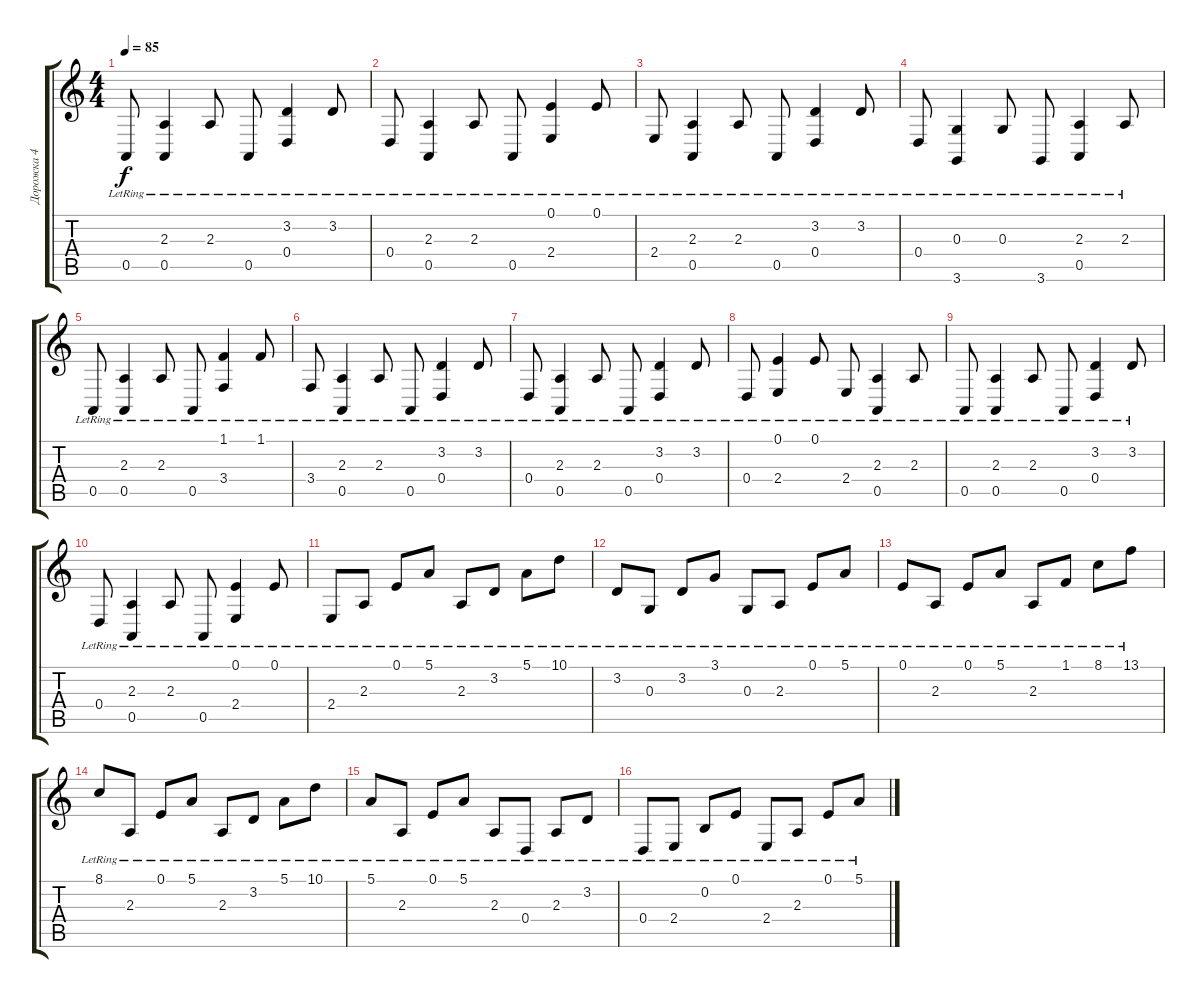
\track ("Дорожка 4" "Дорожка 4") {instrument acousticgrandpiano}
\staff {score tabs}
\tuning (E4 B3 G3 D3 A2 E2) {hide}
\ts (4 4)
\tempo 85
\clef g2
\ks c
0.5{lr}.8{dy f} (2.3{lr} 0.5{lr}).4 2.3{lr}.8 0.5{lr}.8 (3.2{lr} 0.4{lr}).4 3.2{lr}.8 |
0.4{lr}.8 (2.3{lr} 0.5{lr}).4 2.3{lr}.8 0.5{lr}.8 (0.1{lr} 2.4{lr}).4 0.1{lr}.8 |
2.4{lr}.8 (2.3{lr} 0.5{lr}).4 2.3{lr}.8 0.5{lr}.8 (3.2{lr} 0.4{lr}).4 3.2{lr}.8 |
0.4{lr}.8 (0.3{lr} 3.6{lr}).4 0.3{lr}.8 3.6{lr}.8 (2.3{lr} 0.5{lr}).4 2.3{lr}.8 |
0.5{lr}.8 (2.3{lr} 0.5{lr}).4 2.3{lr}.8 0.5{lr}.8 (1.1{lr} 3.4{lr}).4 1.1{lr}.8 |
3.4{lr}.8 (2.3{lr} 0.5{lr}).4 2.3{lr}.8 0.5{lr}.8 (3.2{lr} 0.4{lr}).4 3.2{lr}.8 |
0.4{lr}.8 (2.3{lr} 0.5{lr}).4 2.3{lr}.8 0.5{lr}.8 (3.2{lr} 0.4{lr}).4 3.2{lr}.8 |
0.4{lr}.8 (0.1{lr} 2.4{lr}).4 0.1{lr}.8 2.4{lr}.8 (2.3{lr} 0.5{lr}).4 2.3{lr}.8 |
0.5{lr}.8 (2.3{lr} 0.5{lr}).4 2.3{lr}.8 0.5{lr}.8 (3.2{lr} 0.4{lr}).4 3.2{lr}.8 |
0.4{lr}.8 (2.3{lr} 0.5{lr}).4 2.3{lr}.8 0.5{lr}.8 (0.1{lr} 2.4{lr}).4 0.1{lr}.8 |
2.4{lr}.8 2.3{lr}.8 0.1{lr}.8 5.1{lr}.8 2.3{lr}.8 3.2{lr}.8 5.1{lr}.8 10.1{lr}.8 |
3.2{lr}.8 0.3{lr}.8 3.2{lr}.8 3.1{lr}.8 0.3{lr}.8 2.3{lr}.8 0.1{lr}.8 5.1{lr}.8 |
0.1{lr}.8 2.3{lr}.8 0.1{lr}.8 5.1{lr}.8 2.3{lr}.8 1.1{lr}.8 8.1{lr}.8 13.1{lr}.8 |
8.1{lr}.8 2.3{lr}.8 0.1{lr}.8 5.1{lr}.8 2.3{lr}.8 3.2{lr}.8 5.1{lr}.8 10.1{lr}.8 |
5.1{lr}.8 2.3{lr}.8 0.1{lr}.8 5.1{lr}.8 2.3{lr}.8 0.4{lr}.8 2.3{lr}.8 3.2{lr}.8 |
0.4{lr}.8 2.4{lr}.8 0.2{lr}.8 0.1{lr}.8 2.4{lr}.8 2.3{lr}.8 0.1{lr}.8 5.1{lr}.8
